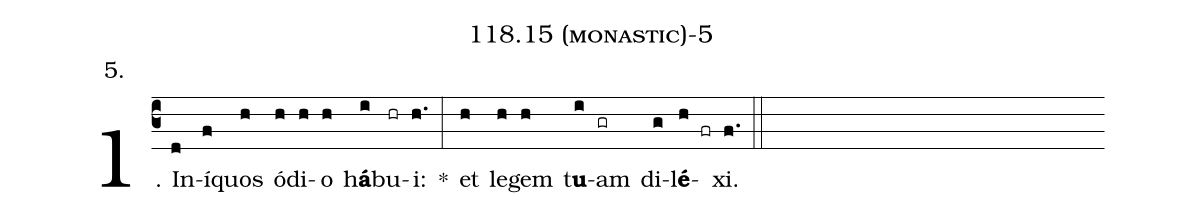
name: 118.15 (monastic)-5;
annotation: 5.;
%%
(c3)1. In(d)í(f)quos(h) ó(h)di(h)o(h) h<b>á</b>(i)bu(hr)i:(h.) *(:) et(h) le(h)gem(h) t<b>u</b>(i)am(gr) di(g)l<b>é</b>(h fr)xi.(f.) (::)
